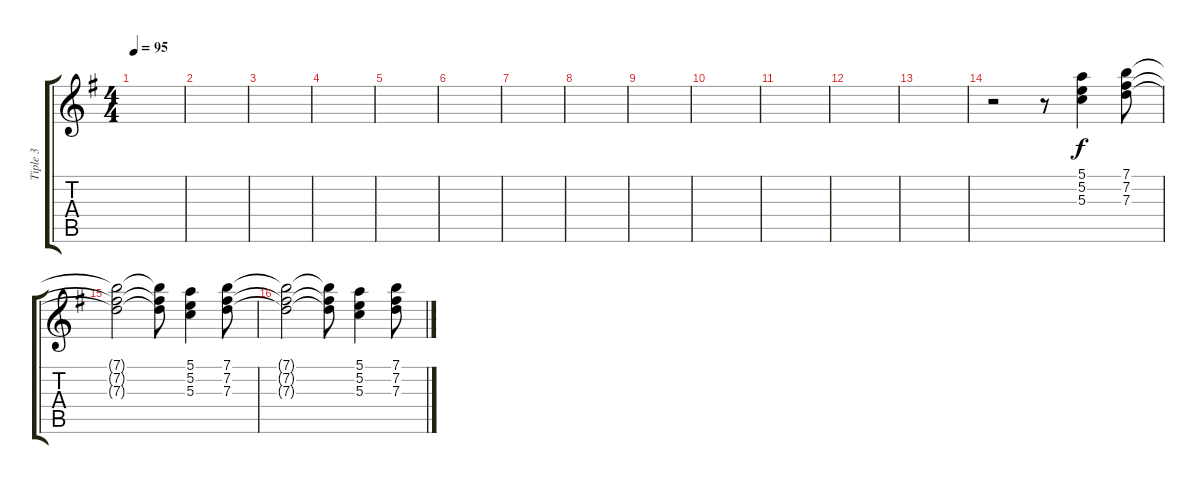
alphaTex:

\track ("Tiple 3" "Tiple 3") {instrument acousticguitarsteel}
\staff {score tabs}
\tuning (E4 B3 G3 D3 A2 E2) {hide}
\ts (4 4)
\tempo 95
\clef g2
\ks g
|
|
|
|
|
|
|
|
|
|
|
|
|
r.2 r.8 (5.1 5.2 5.3).4 (7.1 7.2 7.3).8 |
(7.1{t} 7.2{t} 7.3{t}).2 (7.1{t} 7.2{t} 7.3{t}).8 (5.1 5.2 5.3).4 (7.1 7.2 7.3).8 |
(7.1{t} 7.2{t} 7.3{t}).2 (7.1{t} 7.2{t} 7.3{t}).8 (5.1 5.2 5.3).4 (7.1 7.2 7.3).8
